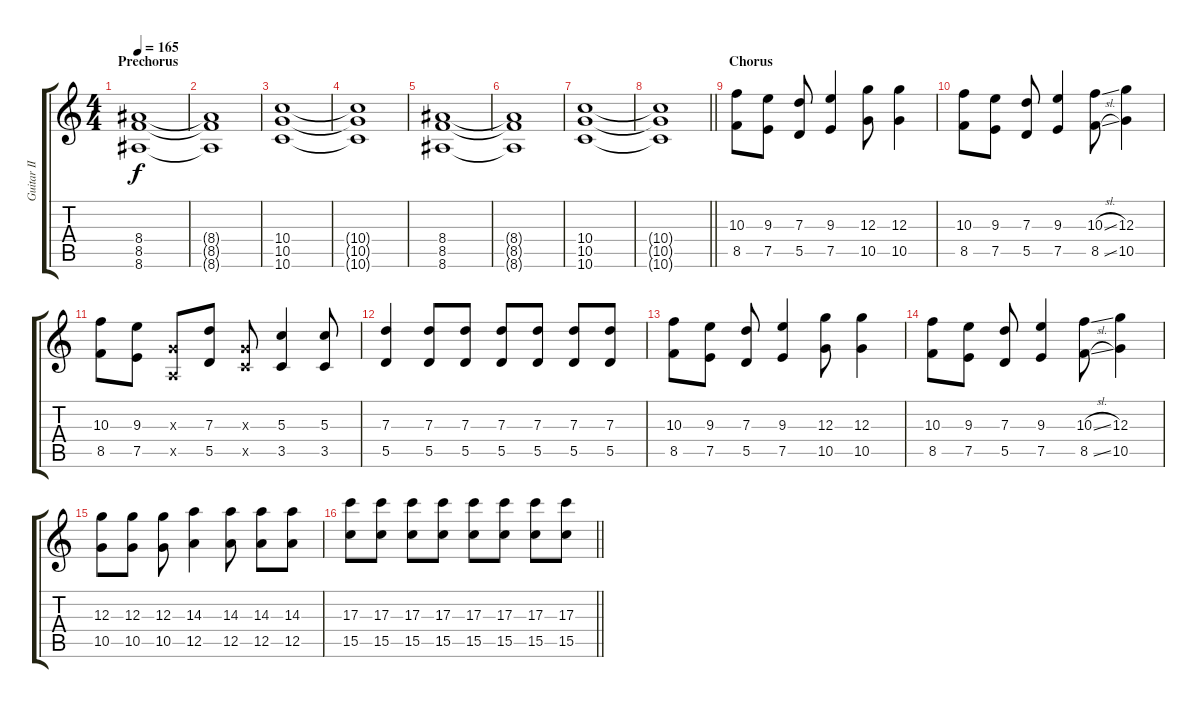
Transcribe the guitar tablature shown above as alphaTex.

\track ("Guitar II (Left)" "Guitar II ") {instrument distortionguitar}
\staff {score tabs}
\tuning (E4 B3 G3 D3 A2 D2) {hide}
\ts (4 4)
\section ("" "Prechorus")
\tempo 165
\clef g2
\ks c
(8.4 8.5 8.6).1{dy f} |
(8.4{t} 8.5{t} 8.6{t}).1 |
(10.4 10.5 10.6).1 |
(10.4{t} 10.5{t} 10.6{t}).1 |
(8.4 8.5 8.6).1 |
(8.4{t} 8.5{t} 8.6{t}).1 |
(10.4 10.5 10.6).1 |
\barLineRight lightlight
(10.4{t} 10.5{t} 10.6{t}).1 |
\section ("" "Chorus")
(10.3 8.5).8 (9.3 7.5).8 (7.3 5.5).8 (9.3 7.5).4 (12.3 10.5).8 (12.3 10.5).4 |
(10.3 8.5).8 (9.3 7.5).8 (7.3 5.5).8 (9.3 7.5).4 (10.3{sl} 8.5{sl}).8 (12.3 10.5).4 |
(10.3 8.5).8 (9.3 7.5).8 (0.3{x} 0.5{x}).8 (7.3 5.5).8 (0.3{x} 3.5{x}).8 (5.3 3.5).4 (5.3 3.5).8 |
(7.3 5.5).4 (7.3 5.5).8 (7.3 5.5).8 (7.3 5.5).8 (7.3 5.5).8 (7.3 5.5).8 (7.3 5.5).8 |
(10.3 8.5).8 (9.3 7.5).8 (7.3 5.5).8 (9.3 7.5).4 (12.3 10.5).8 (12.3 10.5).4 |
(10.3 8.5).8 (9.3 7.5).8 (7.3 5.5).8 (9.3 7.5).4 (10.3{sl} 8.5{sl}).8 (12.3 10.5).4 |
(12.3 10.5).8 (12.3 10.5).8 (12.3 10.5).8 (14.3 12.5).4 (14.3 12.5).8 (14.3 12.5).8 (14.3 12.5).8 |
\barLineRight lightlight
(17.3 15.5).8 (17.3 15.5).8 (17.3 15.5).8 (17.3 15.5).8 (17.3 15.5).8 (17.3 15.5).8 (17.3 15.5).8 (17.3 15.5).8
